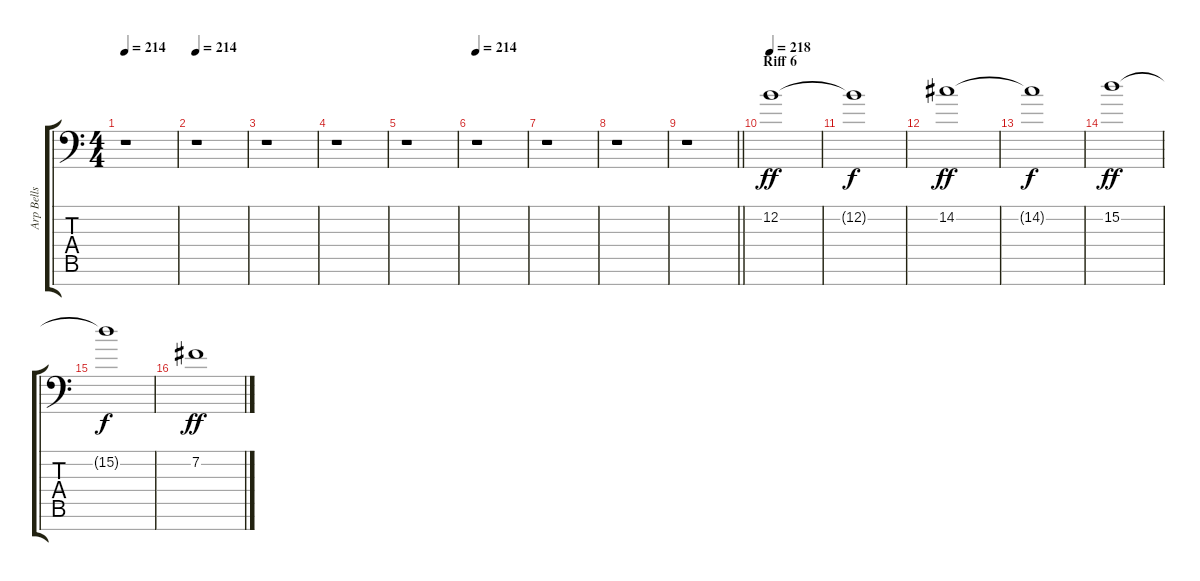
\track ("Arp Bells" "Arp Bells") {instrument tubularbells}
\staff {score tabs}
\tuning (C8 B3 G3 D3 A2 E2 A-1) {hide}
\ts (4 4)
\tempo 214
\clef f4
\ks c
r.1{dy ff} |
\tempo 214
r.1 |
r.1 |
r.1 |
r.1 |
\tempo 214
r.1 |
r.1 |
r.1 |
\barLineRight lightlight
r.1 |
\section ("" "Riff 6")
\tempo 218
12.2.1 |
12.2{t}.1{dy f} |
14.2.1{dy ff} |
14.2{t}.1{dy f} |
15.2.1{dy ff} |
15.2{t}.1{dy f} |
7.2.1{dy ff}
